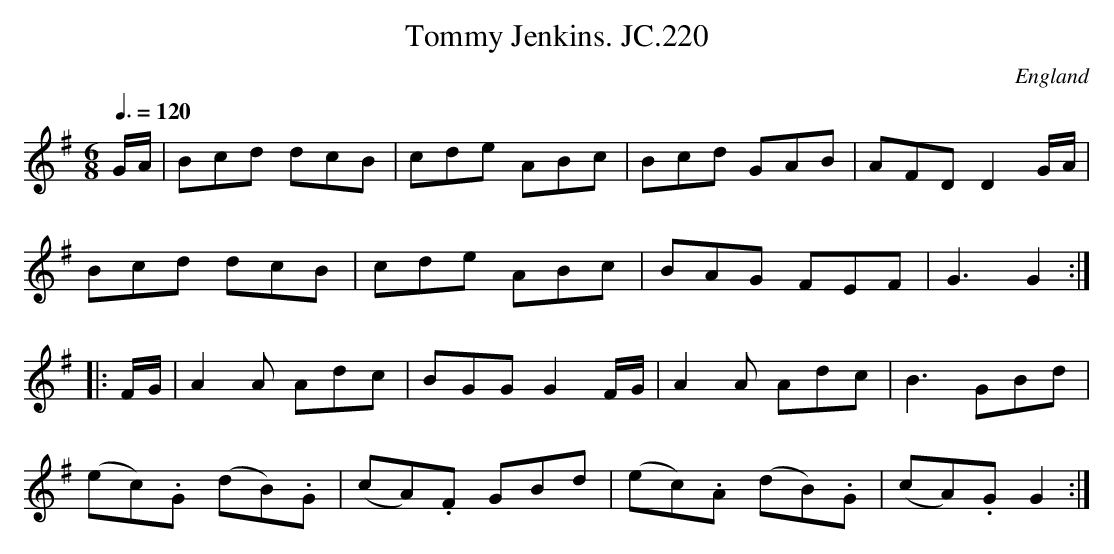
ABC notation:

X:1
T:Tommy Jenkins. JC.220
O:England
M:6/8
L:1/8
Q:3/8=120
K:G major
G/A/|\
Bcd dcB|cde ABc|Bcd GAB|AFD D2G/A/|!
Bcd dcB|cde ABc|BAG FEF|G3G2:|!
|:F/G/|A2A Adc|BGG G2F/G/|A2A Adc|B3GBd|!
(ec).G (dB).G|(cA).F GBd|(ec).A (dB).G|(cA).GG2:|
